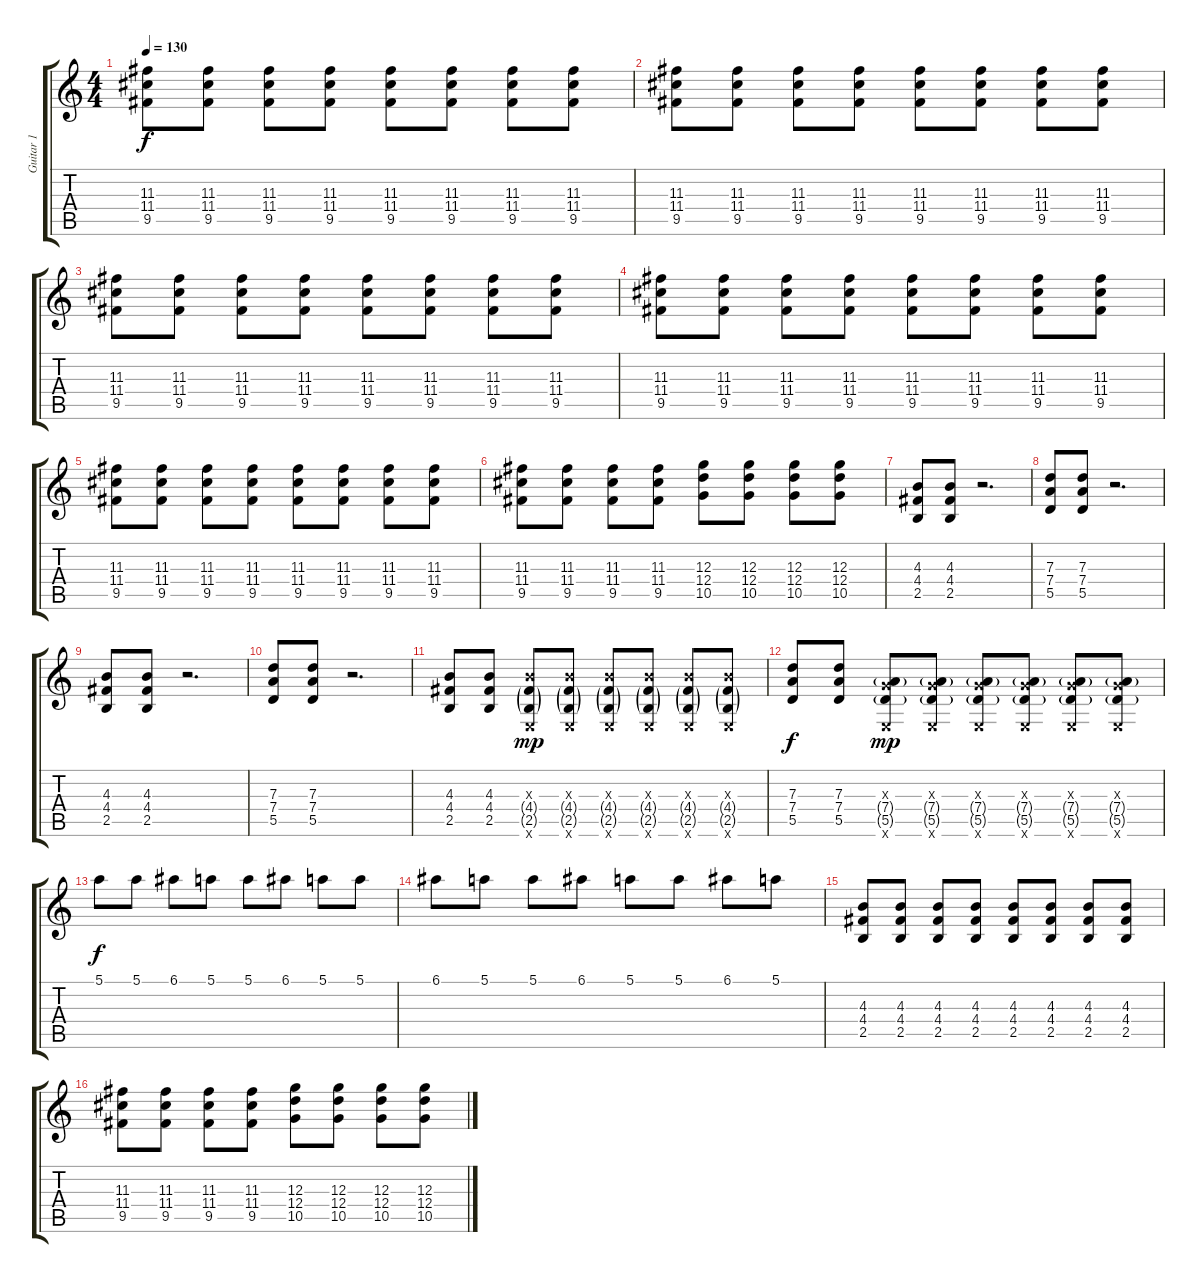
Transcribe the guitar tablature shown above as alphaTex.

\track ("Guitar 1" "Guitar 1") {instrument distortionguitar}
\staff {score tabs}
\tuning (E4 B3 G3 D3 A2 E2) {hide}
\ts (4 4)
\tempo 130
\clef g2
\ks c
(11.3 11.4 9.5).8{dy f} (11.3 11.4 9.5).8 (11.3 11.4 9.5).8 (11.3 11.4 9.5).8 (11.3 11.4 9.5).8 (11.3 11.4 9.5).8 (11.3 11.4 9.5).8 (11.3 11.4 9.5).8 |
(11.3 11.4 9.5).8 (11.3 11.4 9.5).8 (11.3 11.4 9.5).8 (11.3 11.4 9.5).8 (11.3 11.4 9.5).8 (11.3 11.4 9.5).8 (11.3 11.4 9.5).8 (11.3 11.4 9.5).8 |
(11.3 11.4 9.5).8 (11.3 11.4 9.5).8 (11.3 11.4 9.5).8 (11.3 11.4 9.5).8 (11.3 11.4 9.5).8 (11.3 11.4 9.5).8 (11.3 11.4 9.5).8 (11.3 11.4 9.5).8 |
(11.3 11.4 9.5).8 (11.3 11.4 9.5).8 (11.3 11.4 9.5).8 (11.3 11.4 9.5).8 (11.3 11.4 9.5).8 (11.3 11.4 9.5).8 (11.3 11.4 9.5).8 (11.3 11.4 9.5).8 |
(11.3 11.4 9.5).8 (11.3 11.4 9.5).8 (11.3 11.4 9.5).8 (11.3 11.4 9.5).8 (11.3 11.4 9.5).8 (11.3 11.4 9.5).8 (11.3 11.4 9.5).8 (11.3 11.4 9.5).8 |
(11.3 11.4 9.5).8 (11.3 11.4 9.5).8 (11.3 11.4 9.5).8 (11.3 11.4 9.5).8 (12.3 12.4 10.5).8 (12.3 12.4 10.5).8 (12.3 12.4 10.5).8 (12.3 12.4 10.5).8 |
(4.3 4.4 2.5).8 (4.3 4.4 2.5).8 r.2{d} |
(7.3 7.4 5.5).8 (7.3 7.4 5.5).8 r.2{d} |
(4.3 4.4 2.5).8 (4.3 4.4 2.5).8 r.2{d} |
(7.3 7.4 5.5).8 (7.3 7.4 5.5).8 r.2{d} |
(4.3 4.4 2.5).8 (4.3 4.4 2.5).8 (4.3{x} 4.4{g} 2.5{g} 0.6{x}).8{dy mp} (4.3{x} 4.4{g} 2.5{g} 0.6{x}).8 (4.3{x} 4.4{g} 2.5{g} 0.6{x}).8 (4.3{x} 4.4{g} 2.5{g} 0.6{x}).8 (4.3{x} 4.4{g} 2.5{g} 0.6{x}).8 (4.3{x} 4.4{g} 2.5{g} 0.6{x}).8 |
(7.3 7.4 5.5).8{dy f} (7.3 7.4 5.5).8 (0.3{x} 7.4{g} 5.5{g} 0.6{x}).8{dy mp} (0.3{x} 7.4{g} 5.5{g} 0.6{x}).8 (0.3{x} 7.4{g} 5.5{g} 0.6{x}).8 (0.3{x} 7.4{g} 5.5{g} 0.6{x}).8 (0.3{x} 7.4{g} 5.5{g} 0.6{x}).8 (0.3{x} 7.4{g} 5.5{g} 0.6{x}).8 |
5.1.8{dy f} 5.1.8 6.1.8 5.1.8 5.1.8 6.1.8 5.1.8 5.1.8 |
6.1.8 5.1.8 5.1.8 6.1.8 5.1.8 5.1.8 6.1.8 5.1.8 |
(4.3 4.4 2.5).8 (4.3 4.4 2.5).8 (4.3 4.4 2.5).8 (4.3 4.4 2.5).8 (4.3 4.4 2.5).8 (4.3 4.4 2.5).8 (4.3 4.4 2.5).8 (4.3 4.4 2.5).8 |
(11.3 11.4 9.5).8 (11.3 11.4 9.5).8 (11.3 11.4 9.5).8 (11.3 11.4 9.5).8 (12.3 12.4 10.5).8 (12.3 12.4 10.5).8 (12.3 12.4 10.5).8 (12.3 12.4 10.5).8
